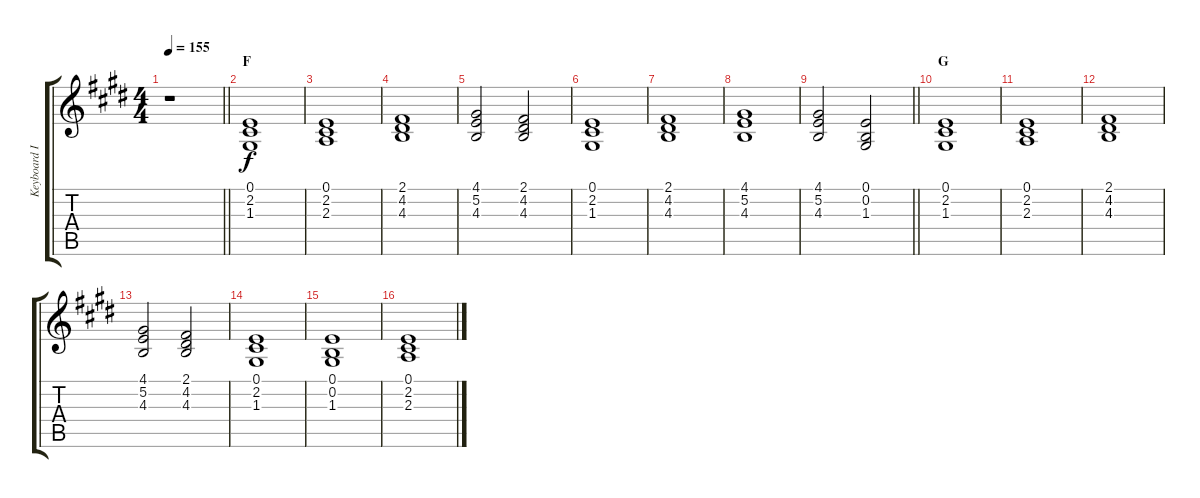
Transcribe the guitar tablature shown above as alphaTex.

\track ("Keyboard I" "Keyboard I") {instrument drawbarorgan}
\staff {score tabs}
\tuning (E4 B3 G3 D3 A2 E2) {hide}
\ts (4 4)
\tempo 155
\clef g2
\barLineRight lightlight
\ks e
r.1{dy f} |
\section ("" "F")
(0.1 2.2 1.3).1 |
(0.1 2.2 2.3).1 |
(2.1 4.2 4.3).1 |
(4.1 5.2 4.3).2 (2.1 4.2 4.3).2 |
(0.1 2.2 1.3).1 |
(2.1 4.2 4.3).1 |
(4.1 5.2 4.3).1 |
\barLineRight lightlight
(4.1 5.2 4.3).2 (0.1 0.2 1.3).2 |
\section ("" "G")
(0.1 2.2 1.3).1 |
(0.1 2.2 2.3).1 |
(2.1 4.2 4.3).1 |
(4.1 5.2 4.3).2 (2.1 4.2 4.3).2 |
(0.1 2.2 1.3).1 |
(0.1 0.2 1.3).1 |
(0.1 2.2 2.3).1
